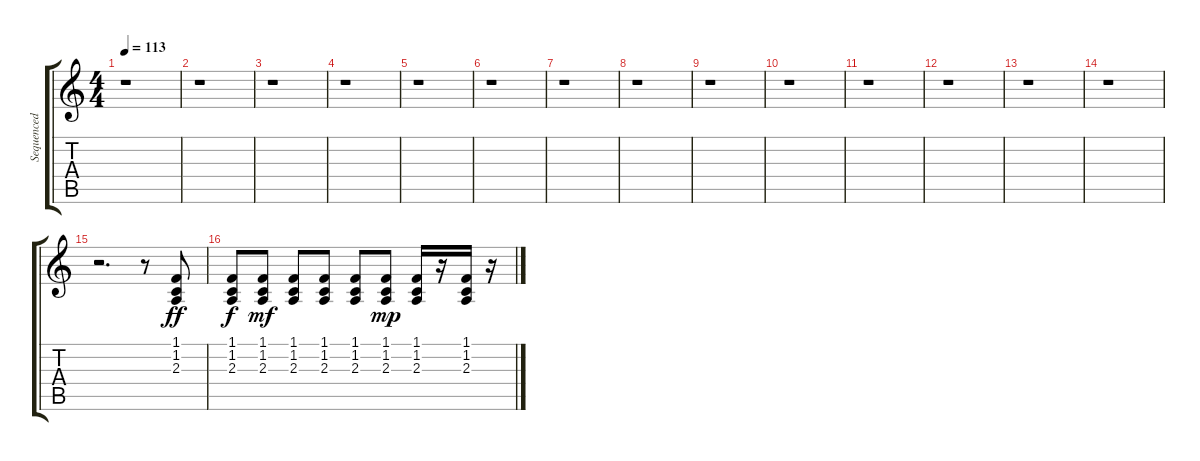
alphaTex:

\track ("Sequenced by" "Sequenced ") {instrument harpsichord}
\staff {score tabs}
\tuning (E4 B3 G3 D3 A2 E2) {hide}
\ts (4 4)
\tempo 113
\clef g2
\ks c
r.1{dy f} |
r.1 |
r.1 |
r.1 |
r.1 |
r.1 |
r.1 |
r.1 |
r.1 |
r.1 |
r.1 |
r.1 |
r.1 |
r.1 |
r.2{d} r.8 (1.1 1.2 2.3).8{dy ff} |
(1.1 1.2 2.3).8{dy f} (1.1 1.2 2.3).8{dy mf} (1.1 1.2 2.3).8 (1.1 1.2 2.3).8 (1.1 1.2 2.3).8 (1.1 1.2 2.3).8{dy mp} (1.1 1.2 2.3).16 r.16 (1.1 1.2 2.3).16 r.16
